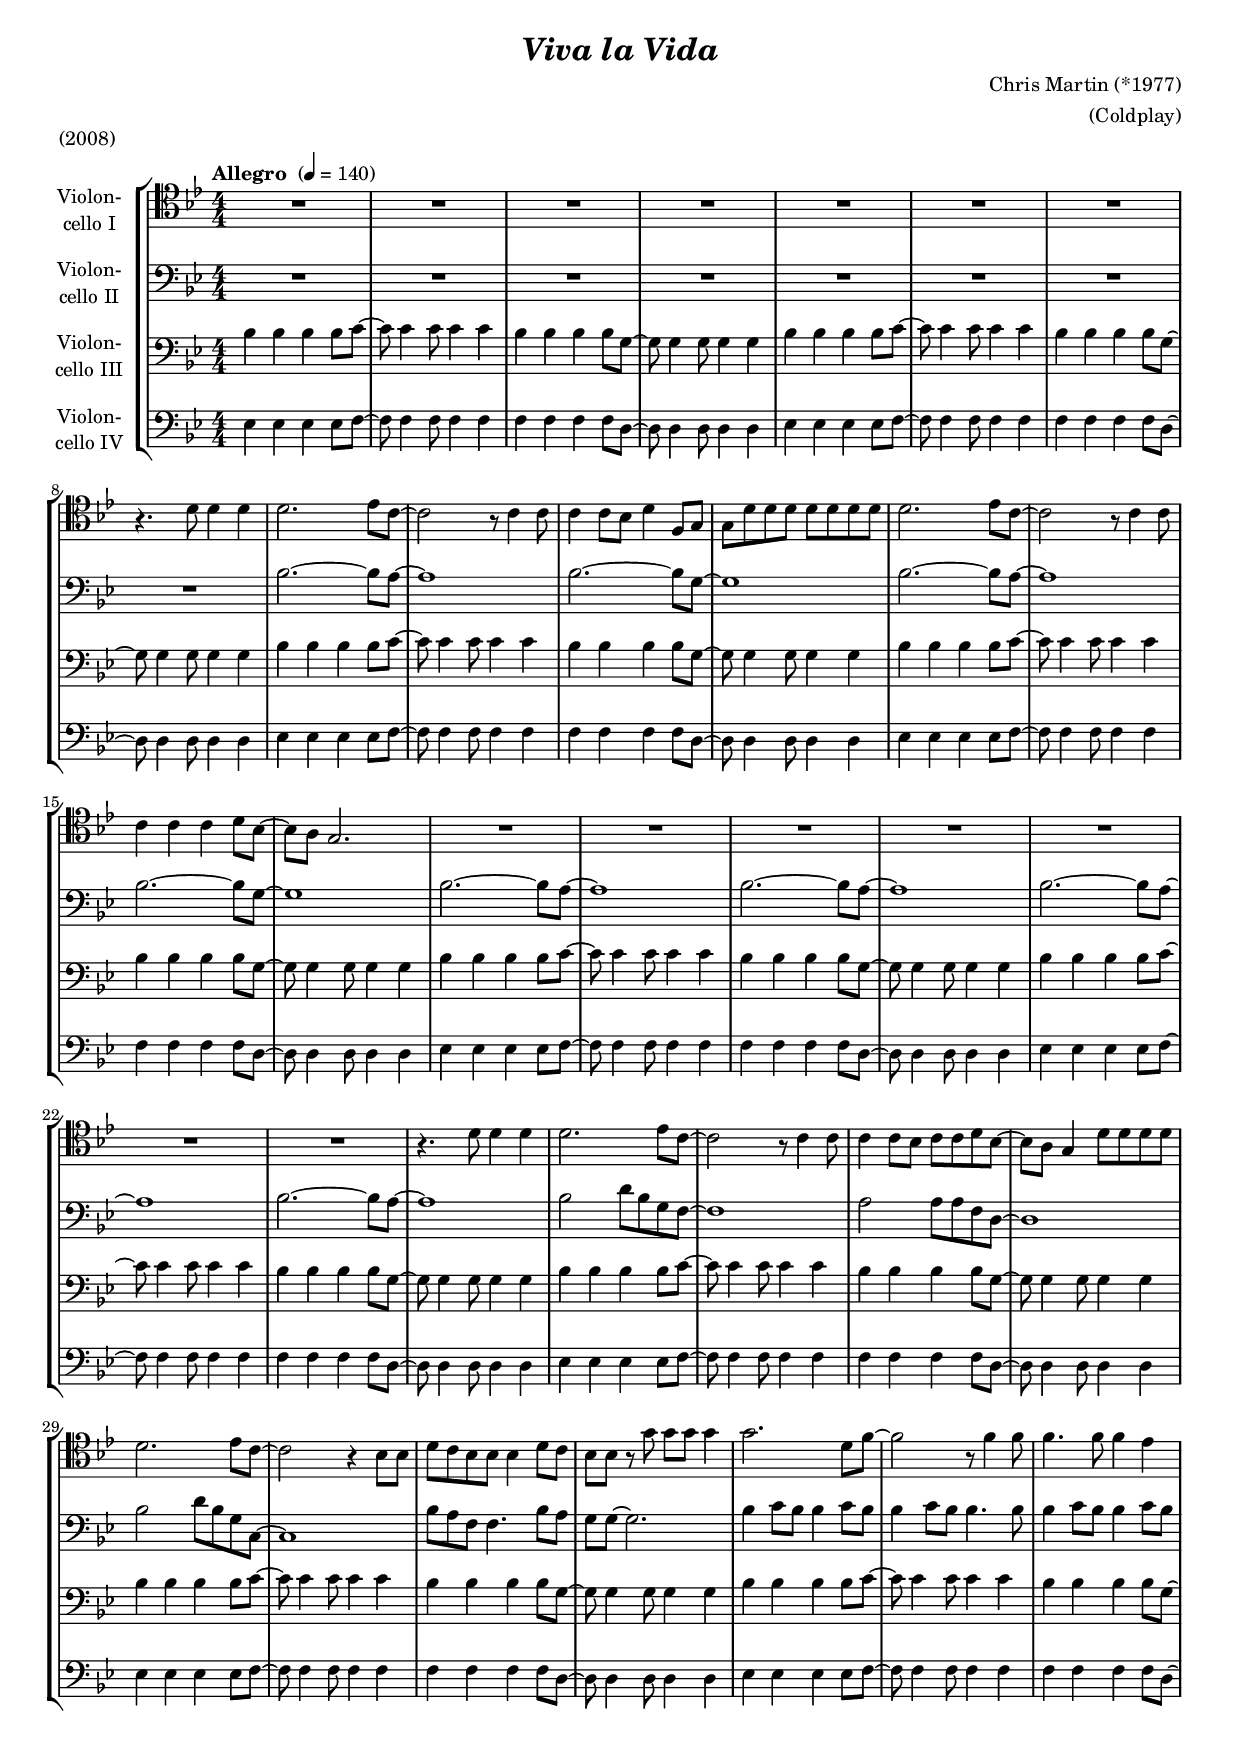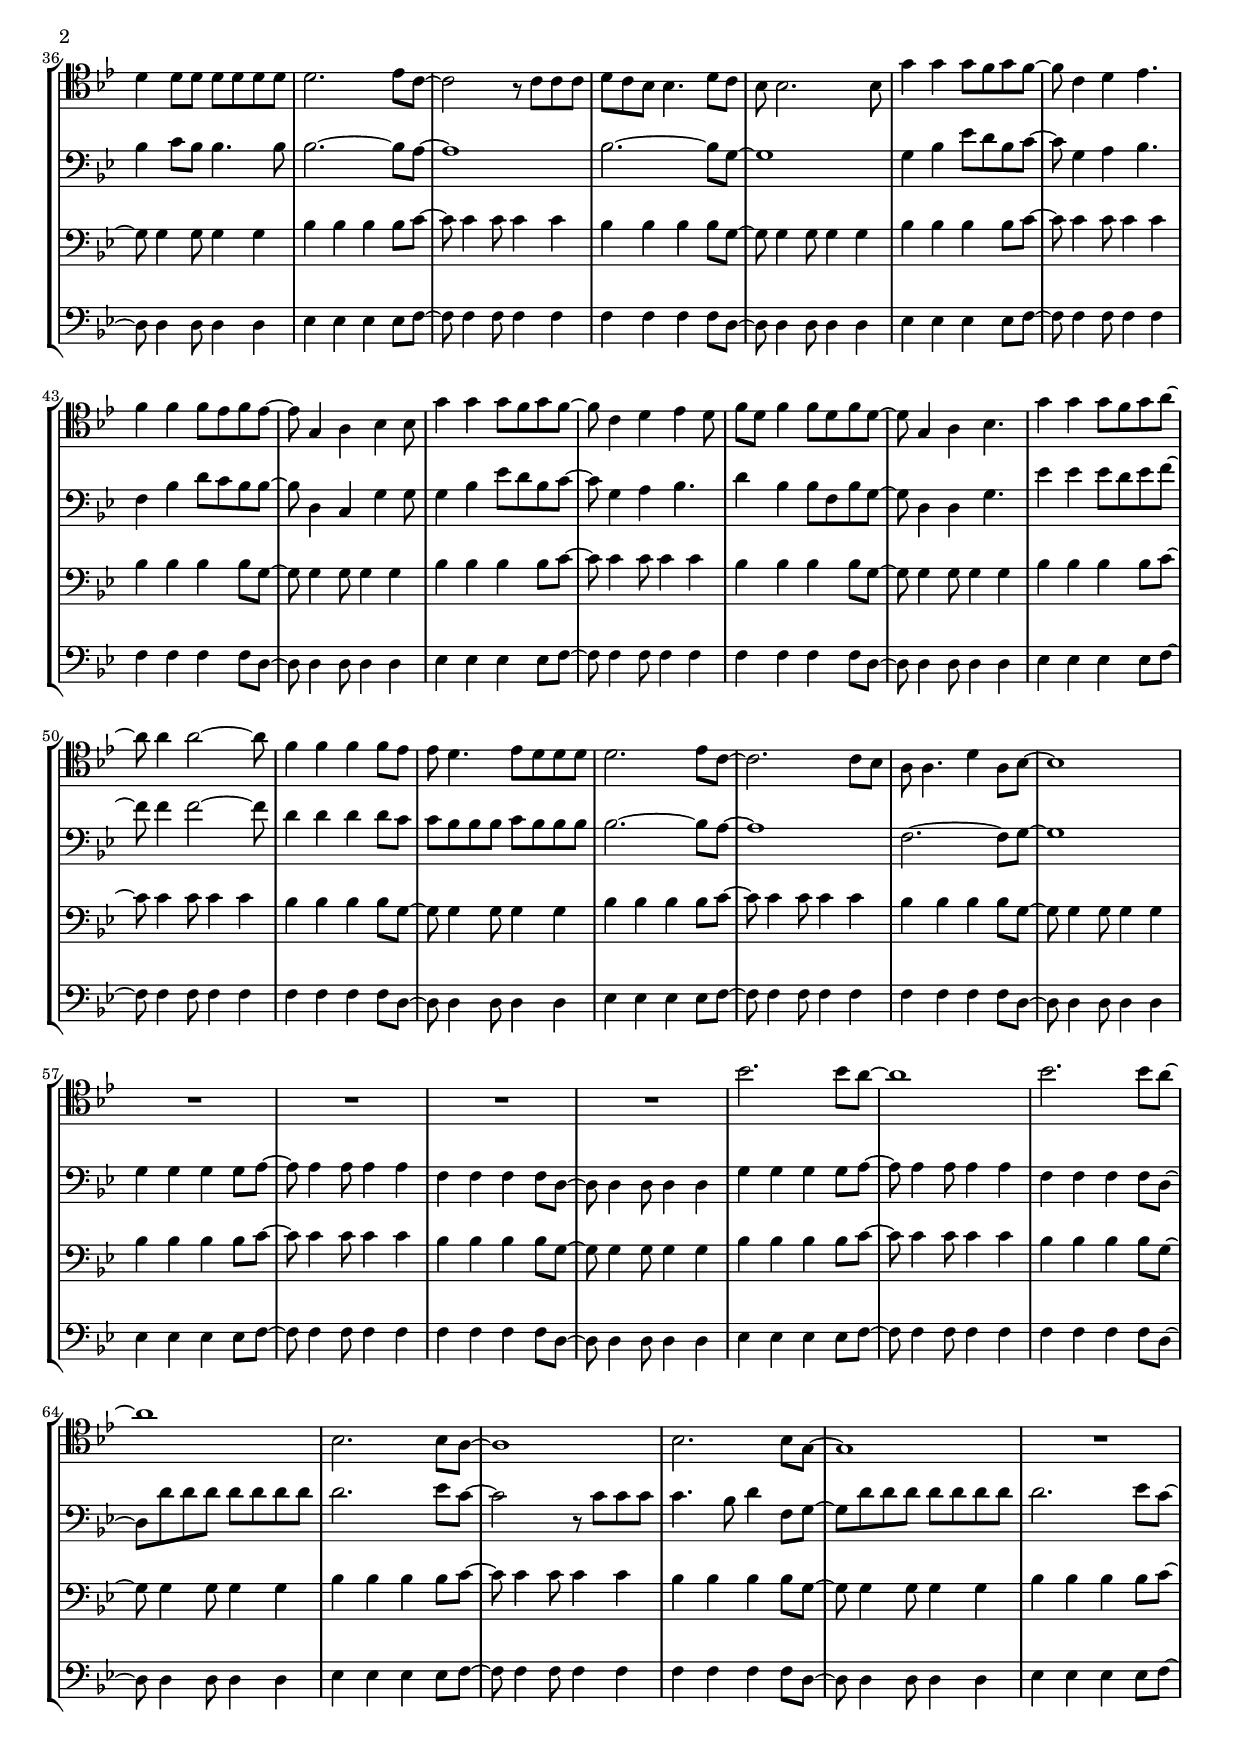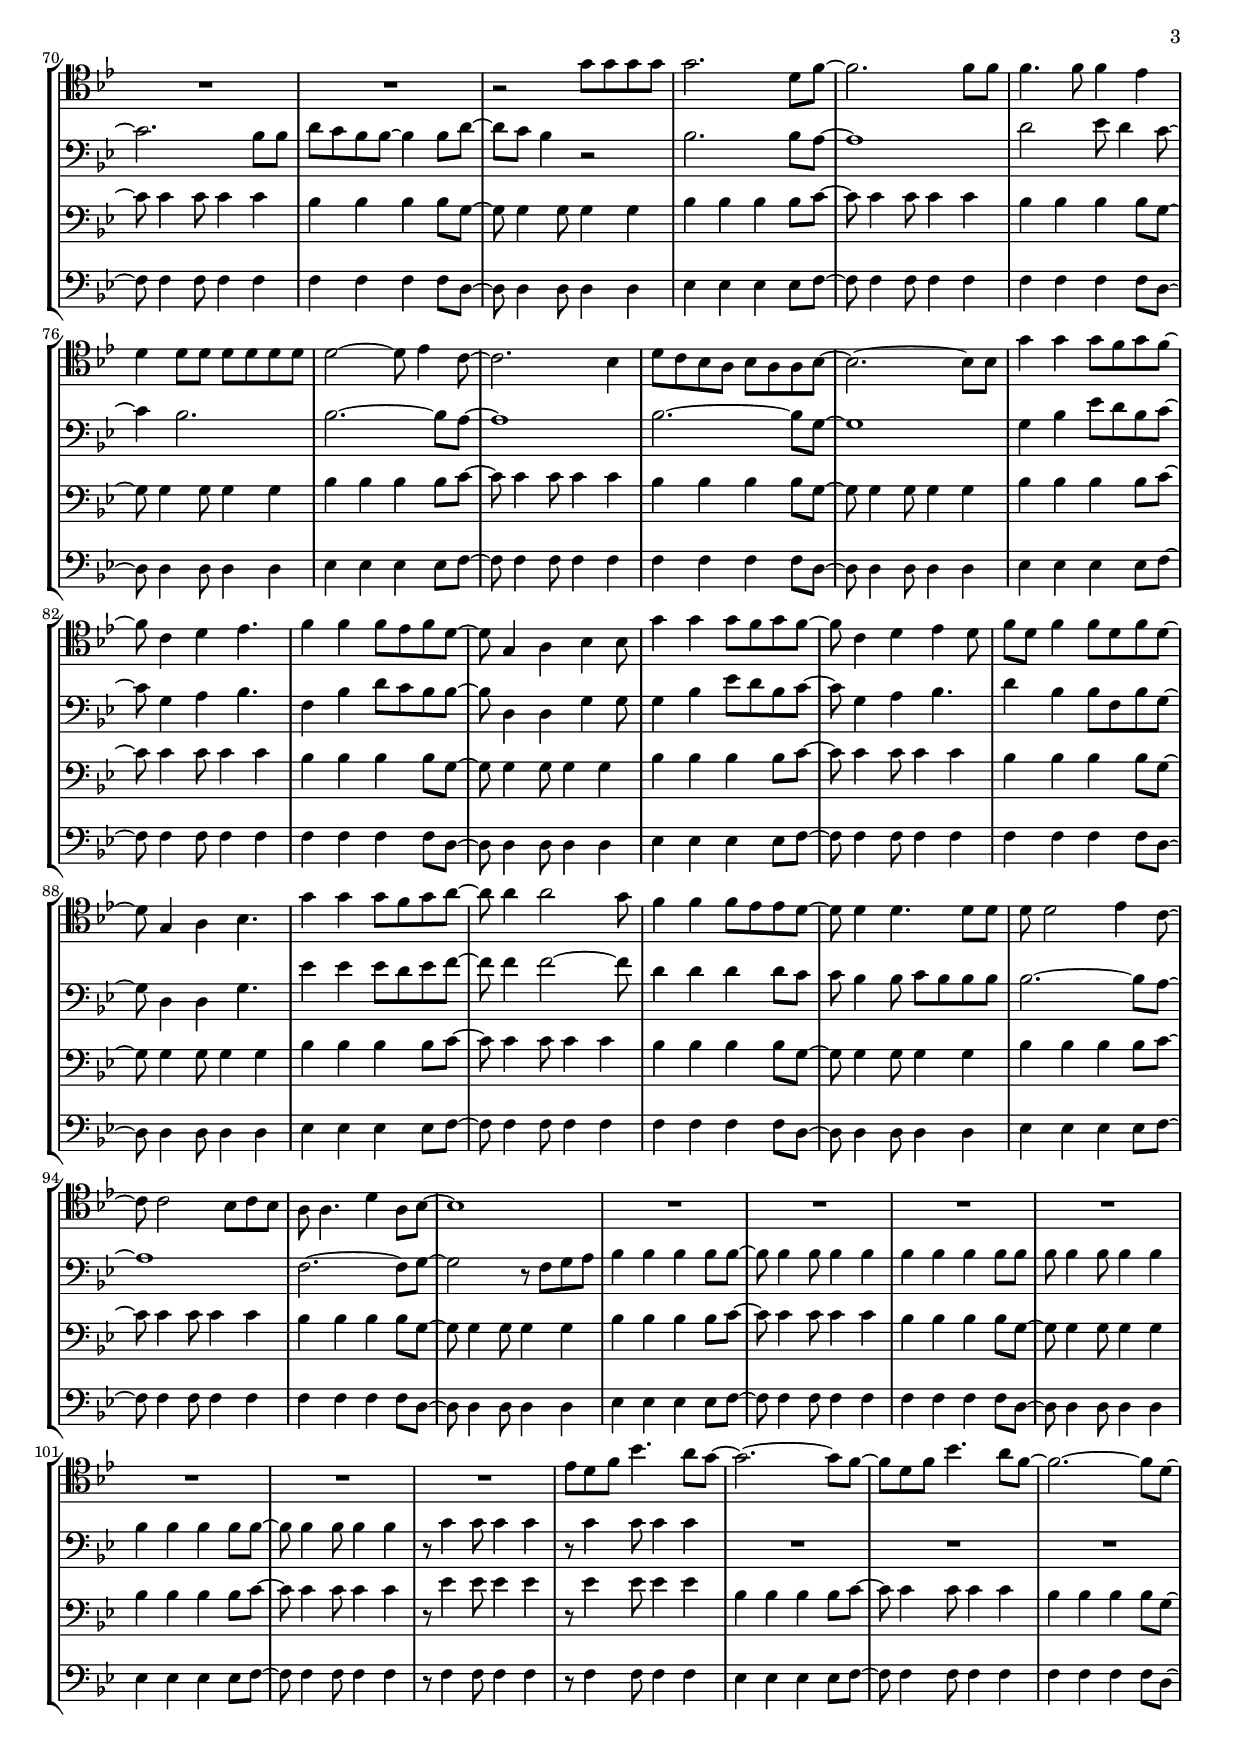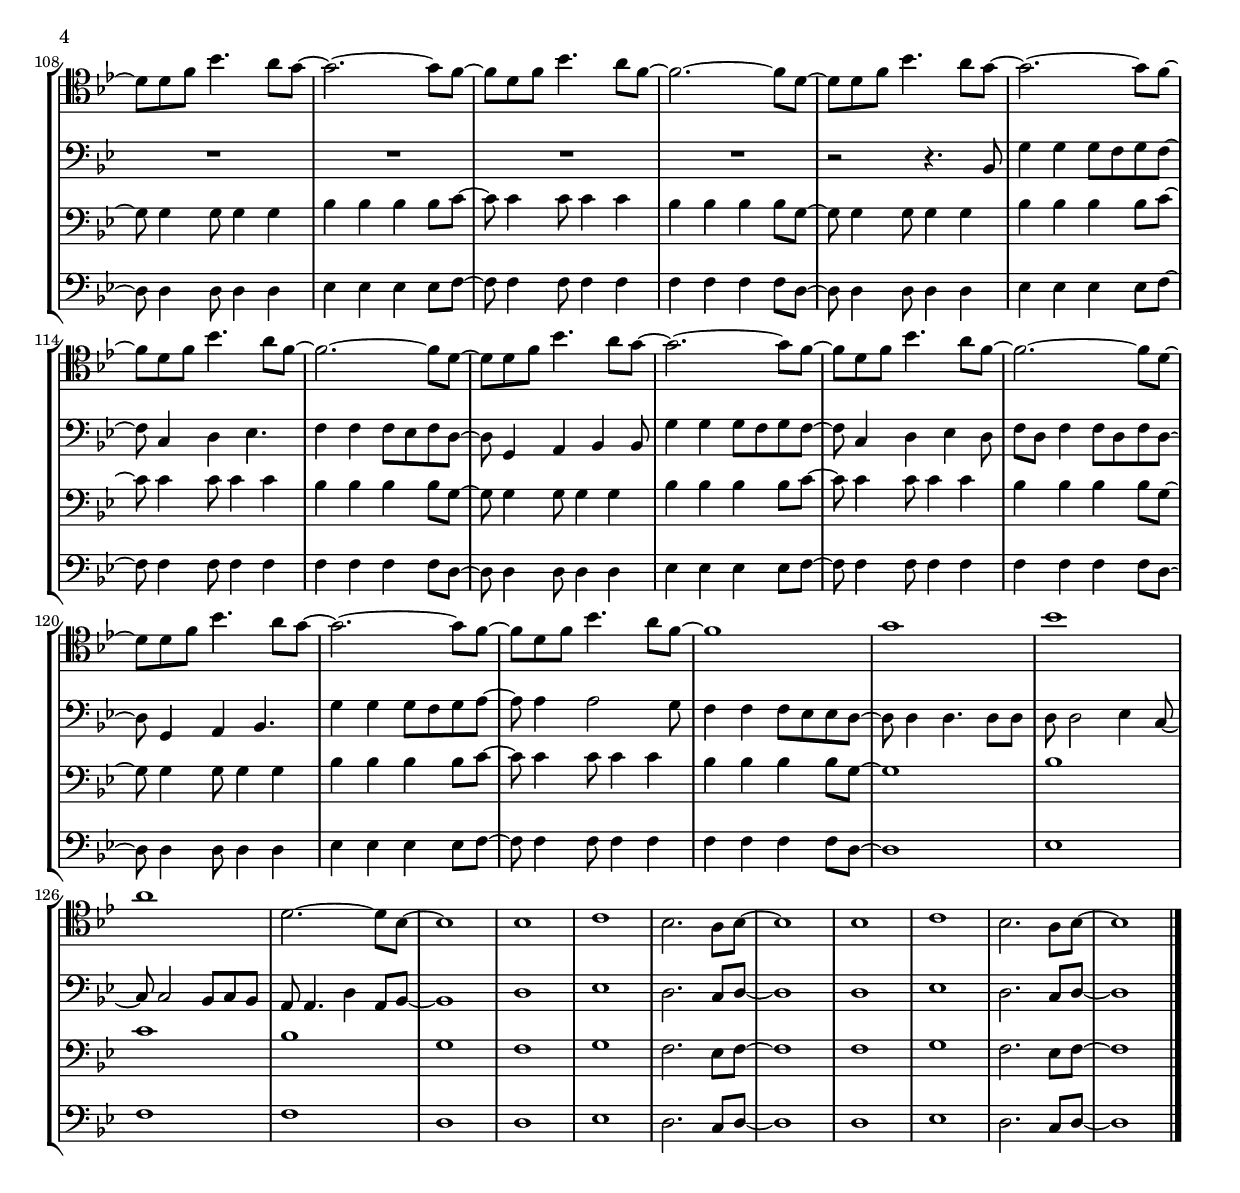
\version "2.14.2"
\include "deutsch.ly"

#(set-global-staff-size 17.1)

\header {
  title     = \markup \bold \italic "Viva la Vida"
  composer  = "Chris Martin (*1977)"
  arranger  = "(Coldplay)"
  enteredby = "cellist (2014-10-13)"
  piece     = "(2008)"
}

voiceconsts = {
  \key c \major
  \time 4/4
  \clef "bass"
  \tempo "Allegro " 4=140
  \numericTimeSignature
  \compressFullBarRests
}

mihi = "clarinet"
mist = "string ensemble 1"
%milo = "drawbar organ"
milo = "trombone"
mikl = "acoustic grand"

arco = \markup \bold \italic "arco"
pizz = \markup \bold \italic "pizz."
simi = \markup \italic "simile"

va = \relative c'' {
   \voiceconsts
   \clef "tenor"

   R1*7
   r4. e8 e4 e
   e2. f8 d~
   d2 r8 d4 d8
   d4 d8 c e4 g,8 a
   a e' e e e e e e

   e2. f8 d~
   d2 r8 d4 d8
   d4 d d e8 c~
   c h a2.
   R1*7
   r4. e'8 e4 e
   e2. f8 d~
   d2 r8 d4 d8
   d4 d8 c d d e c~

   c h a4 e'8 e e e
   e2. f8 d~
   d2 r4 c8 c
   e d c c c4 e8 d
   c c r a' a a a4
   a2. e8 g~
   g2 r8 g4 g8
   g4. g8 g4 f

   e e8 e e e e e
   e2. f8 d~
   d2 r8 d d d
   e d c c4. e8 d
   c c2. c8
   a'4 a a8 g a g~
   g d4 e f4.

   g4 g g8 f g f~
   f a,4 h c c8
   a'4 a a8 g a g~
   g d4 e f e8
   g e g4 g8 e g e~
   e a,4 h c4.
   a'4 a a8 g a h~

   h h4 h2~ h8
   g4 g g g8 f
   f e4. f8 e e e
   e2. f8 d~
   d2. d8 c
   h h4. e4 h8 c~
   c1
   R1*4
   c'2. c8 h~
   h1

   c2. c8 h~
   h1
   c,2. c8 h~
   h1
   c2. c8 a~
   a1
   R1*3
   r2 a'8 a a a
   a2. e8 g~
   g2. g8 g
   g4. g8 g4 f

   e e8 e e e e e
   e2~ e8 f4 d8~
   d2. c4
   e8 d c h c h h c~
   c2.~ c8 c
   a'4 a a8 g a g~
   g d4 e f4.

   g4 g g8 f g e~
   e a,4 h c c8
   a'4 a a8 g a g~
   g d4 e f e8
   g e g4 g8 e g e~
   e a,4 h c4.
   a'4 a a8 g a h~

   h h4 h2 a8
   g4 g g8 f f e~
   e e4 e4. e8 e
   e e2 f4 d8~
   d d2 c8 d c
   h h4. e4 h8 c~
   c1
   R1*7

   f8 e g c4. h8 a~
   a2.~ a8 g~
   g e g c4. h8 g~
   g2.~ g8 e~
   e e g c4. h8 a~
   a2.~ a8 g~
   g e g c4. h8 g~
   g2.~ g8 e~

   e e g c4. h8 a~
   a2.~ a8 g~
   g e g c4. h8 g~
   g2.~ g8 e~
   e e g c4. h8 a~
   a2.~ a8 g~
   g e g c4. h8 g~
   g2.~ g8 e~

   e e g c4. h8 a~
   a2.~ a8 g~
   g e g c4. h8 g~
   g1
   a
   c
   h
   e,2.~ e8 c~
   c1
   c
   d
   c2. h8 c~

   c1
   c
   d
   c2. h8 c~
   c1 \bar "|."
}

vb = \relative c'' {
   \voiceconsts

   R1*8
   c2.~ c8 h~
   h1
   c2.~ c8 a~
   a1
   c2.~ c8 h~
   h1
   c2.~ c8 a~
   a1
   
   c2.~ c8 h~
   h1
   c2.~ c8 h~
   h1
   c2.~ c8 h~
   h1
   c2.~ c8 h~
   h1
   c2 e8 c a g~
   g1
   h2 h8 h g e~
   e1

   c'2 e8 c a d,~
   d1
   c'8 h g g4. c8 h
   a a~ a2.
   c4 d8 c c4 d8 c
   c4 d8 c c4. c8
   c4 d8 c c4 d8 c
   c4 d8 c c4. c8

   c2.~ c8 h~
   h1
   c2.~ c8 a~
   a1
   a4 c f8 e c d~
   d a4 h c4.
   g4 c e8 d c c~
   c e,4 d a' a8
   a4 c f8 e c d~

   d a4 h c4.
   e4 c4 c8 g c a~
   a e4 e a4.
   f'4 f f8 e f g~
   g g4 g2~ g8
   e4 e e e8 d
   d c c c d c c c

   c2.~ c8 h~
   h1
   g2.~ g8 a~
   a1
   a4 a a a8 h~
   h h4 h8 h4 h
   g g g g8 e~
   e e4 e8 e4 e
   a a a a8 h~

   h h4 h8 h4 h
   g g g g8 e~
   e e' e e e e e e
   e2. f8 d~
   d2 r8 d d d
   d4. c8 e4 g,8 a~
   a e' e e e e e e

   e2. f8 d~
   d2. c8 c
   e d c c~ c4 c8 e~
   e d c4 r2
   c2. c8 h~
   h1
   e2 f8 e4 d8~
   d4 c2.
   c~ c8 h~
   h1

   c2.~ c8 a~
   a1
   a4 c f8 e c d~
   d a4 h c4.
   g4 c e8 d c c~
   c e,4 e a a8
   a4 c f8 e c d~
   d a4 h c4.

   e4 c c8 g c a~
   a e4 e a4.
   f'4 f f8 e f g~
   g g4 g2~ g8
   e4 e e e8 d
   d c4 c8 d c c c
   c2.~ c8 h~
   h1

   g2.~ g8 a~
   a2 r8 g a h
   c4 c c c8 c~
   c c4 c8 c4 c
   c c c c8 c
   c8 c4 c8 c4 c
   c c c c8 c~
   c c4 c8 c4 c

   r8 d4 d8 d4 d
   r8 d4 d8 d4 d
   R1*7
   r2 r4. c,8
   a'4 a a8 g a g~
   g d4 e f4.
   g4 g g8 f g e~
   e a,4 h c c8

   a'4 a a8 g a g~
   g d4 e f e8
   g e g4 g8 e g e~
   e a,4 h c4.
   a'4 a a8 g a h~
   h h4 h2 a8
   g4 g g8 f f e~

   e e4 e4. e8 e
   e e2 f4 d8~
   d d2 c8 d c
   h h4. e4 h8 c~
   c1
   e
   f
   e2. d8 e~
   e1
   e
   f

   e2. d8 e~
   e1 \bar "|."
}

vc = \relative c'' {
   \voiceconsts

   \repeat unfold 25 {
     c4 c c c8 d~
     d d4 d8 d4 d
     c c c c8 a~
     a a4 a8 a4 a
   }
   c c c c8 d~
   d d4 d8 d4 d
   r8 f4 f8 f4 f
   r8 f4 f8 f4 f

   \repeat unfold 4 {
     c4 c c c8 d~
     d d4 d8 d4 d
     c c c c8 a~
     a a4 a8 a4 a
   }
   c c c c8 d~
   d d4 d8 d4 d
   c c c c8 a~
   a1
   c
   d
   c
   a
   g
   a

   g2. f8 g~
   g1
   g
   a
   g2. f8 g~
   g1 \bar "|."   
}

vd = \relative c' {
   \voiceconsts

   \repeat unfold 25 {
     f4 f f f8 g~
     g g4 g8 g4 g
     g g g g8 e~
     e e4 e8 e4 e
   }
   f4 f f f8 g~
   g g4 g8 g4 g
   r8 g4 g8 g4 g
   r8 g4 g8 g4 g

   \repeat unfold 4 {
     f f f f8 g~
     g g4 g8 g4 g
     g g g g8 e~
     e e4 e8 e4 e
   }
   f f f f8 g~
   g g4 g8 g4 g
   g g g g8 e~
   e1
   f
   g

   g
   e
   e
   f
   e2. d8 e~
   e1
   e
   f
   e2. d8 e~
   e1 \bar "|."
}


music = \new StaffGroup <<
      \new Staff {
        \set Staff.midiInstrument = \milo
        \set Staff.instrumentName = \markup \center-column { "Violon-" "cello I" }
        \transpose c b,, { \va }
      }

      \new Staff {
        \set Staff.midiInstrument = \milo
        \set Staff.instrumentName = \markup \center-column { "Violon-" "cello II" }
        \transpose c b,, { \vb }
      }

      \new Staff {
        \set Staff.midiInstrument = \milo
        \set Staff.instrumentName = \markup \center-column { "Violon-" "cello III" }
        \transpose c b,, { \vc }
      }

      \new Staff {
        \set Staff.midiInstrument = \milo
        \set Staff.instrumentName = \markup \center-column { "Violon-" "cello IV" }
        \transpose c b,, { \vd }
      }
>>

\book {
  \score {
   \music
    \layout {}
  }

  \score {
    \unfoldRepeats \music

    \midi {
      \context {
        \Score
      }
    }
  }
}
